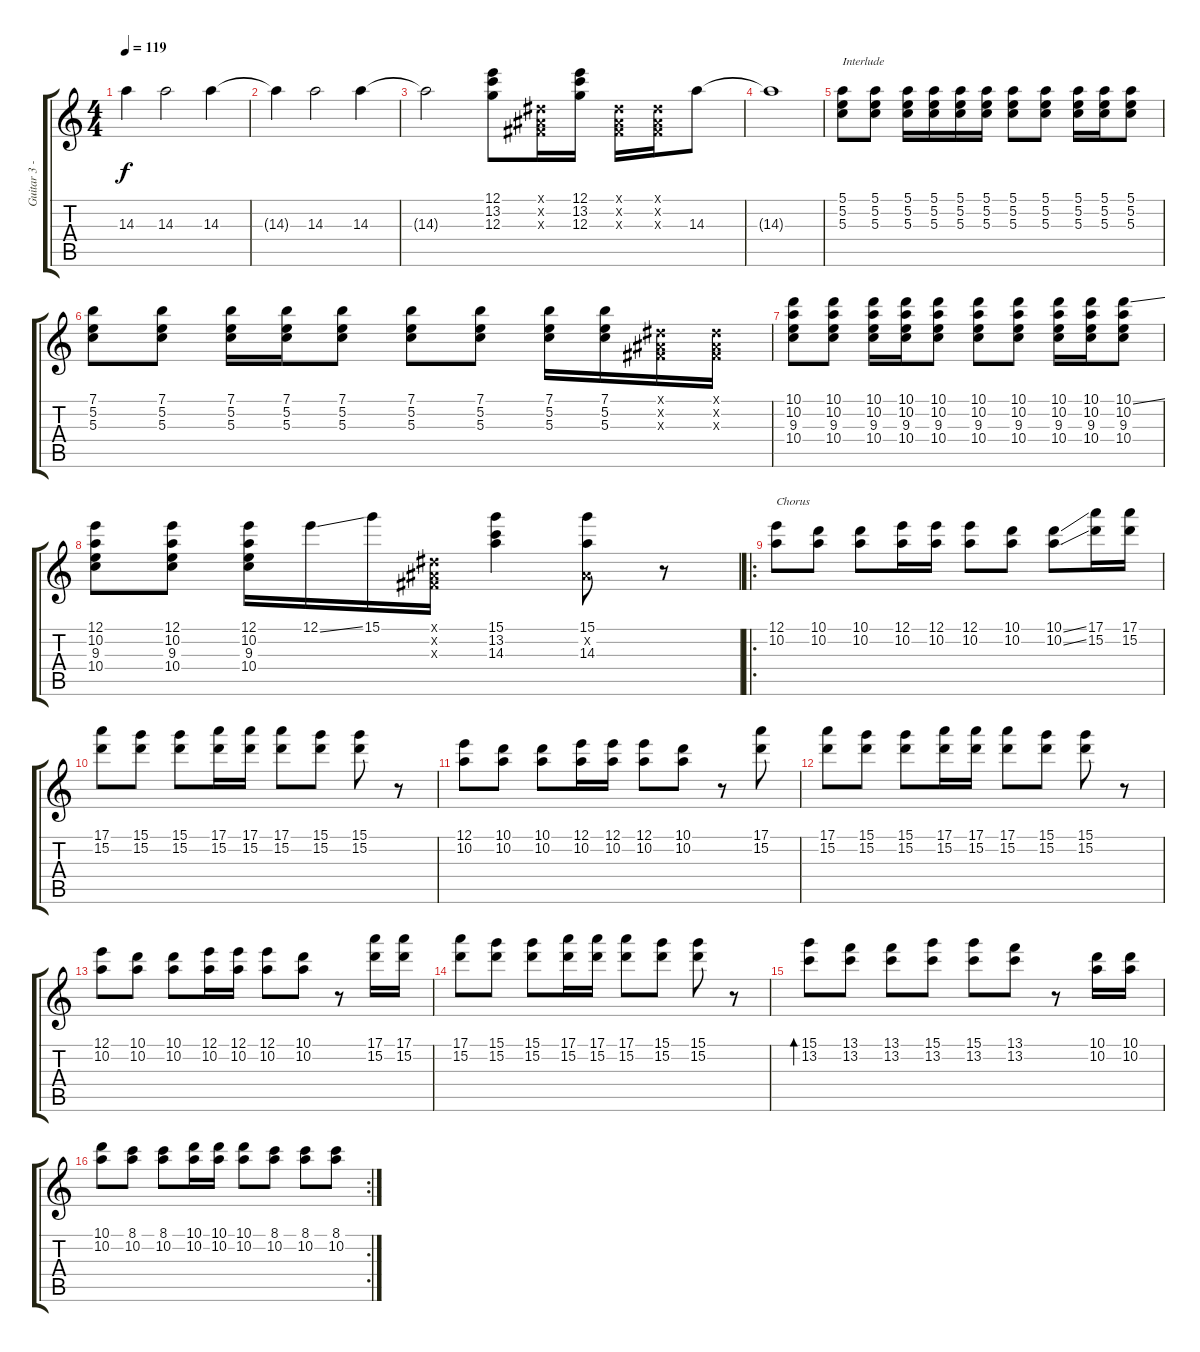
\track ("Guitar 3 - Slight Dist." "Guitar 3 -") {instrument distortionguitar}
\staff {score tabs}
\tuning (E4 B3 G3 D3 A2 E2) {hide}
\ts (4 4)
\tempo 119
\clef g2
\ks c
14.3{t}.4{dy f} 14.3.2 14.3.4 |
14.3{t}.4 14.3.2 14.3.4 |
14.3{t}.2 (12.1 13.2 12.3).8 (-1.1{x} -1.2{x} -1.3{x}).16 (12.1 13.2 12.3).16 (-1.1{x} -1.2{x} -1.3{x}).16 (-1.1{x} -1.2{x} -1.3{x}).16 14.3.8 |
14.3{t}.1 |
(5.1 5.2 5.3).8{txt "Interlude"} (5.1 5.2 5.3).8 (5.1 5.2 5.3).16 (5.1 5.2 5.3).16 (5.1 5.2 5.3).16 (5.1 5.2 5.3).16 (5.1 5.2 5.3).8 (5.1 5.2 5.3).8 (5.1 5.2 5.3).16 (5.1 5.2 5.3).16 (5.1 5.2 5.3).8 |
(7.1 5.2 5.3).8 (7.1 5.2 5.3).8 (7.1 5.2 5.3).16 (7.1 5.2 5.3).16 (7.1 5.2 5.3).8 (7.1 5.2 5.3).8 (7.1 5.2 5.3).8 (7.1 5.2 5.3).16 (7.1 5.2 5.3).16 (-1.1{x} -1.2{x} -1.3{x}).16 (-1.1{x} -1.2{x} -1.3{x}).16 |
(10.1 10.2 9.3 10.4).8 (10.1 10.2 9.3 10.4).8 (10.1 10.2 9.3 10.4).16 (10.1 10.2 9.3 10.4).16 (10.1 10.2 9.3 10.4).8 (10.1 10.2 9.3 10.4).8 (10.1 10.2 9.3 10.4).8 (10.1 10.2 9.3 10.4).16 (10.1 10.2 9.3 10.4).16 (10.1{ss} 10.2 9.3 10.4).8 |
(12.1 10.2 9.3 10.4).8 (12.1 10.2 9.3 10.4).8 (12.1 10.2 9.3 10.4).16 12.1{ss}.16 15.1.16 (-1.1{x} -1.2{x} -1.3{x}).16 (15.1 13.2 14.3).4 (15.1 -1.2{x} 14.3).8 r.8 |
\ro
(12.1 10.2).8{txt "Chorus"} (10.1 10.2).8 (10.1 10.2).8 (12.1 10.2).16 (12.1 10.2).16 (12.1 10.2).8 (10.1 10.2).8 (10.1{ss} 10.2{ss}).8 (17.1 15.2).16 (17.1 15.2).16 |
(17.1 15.2).8 (15.1 15.2).8 (15.1 15.2).8 (17.1 15.2).16 (17.1 15.2).16 (17.1 15.2).8 (15.1 15.2).8 (15.1 15.2).8 r.8 |
(12.1 10.2).8 (10.1 10.2).8 (10.1 10.2).8 (12.1 10.2).16 (12.1 10.2).16 (12.1 10.2).8 (10.1 10.2).8 r.8 (17.1 15.2).8 |
(17.1 15.2).8 (15.1 15.2).8 (15.1 15.2).8 (17.1 15.2).16 (17.1 15.2).16 (17.1 15.2).8 (15.1 15.2).8 (15.1 15.2).8 r.8 |
(12.1 10.2).8 (10.1 10.2).8 (10.1 10.2).8 (12.1 10.2).16 (12.1 10.2).16 (12.1 10.2).8 (10.1 10.2).8 r.8 (17.1 15.2).16 (17.1 15.2).16 |
(17.1 15.2).8 (15.1 15.2).8 (15.1 15.2).8 (17.1 15.2).16 (17.1 15.2).16 (17.1 15.2).8 (15.1 15.2).8 (15.1 15.2).8 r.8 |
(15.1 13.2).8{bd 240} (13.1 13.2).8 (13.1 13.2).8 (15.1 13.2).8 (15.1 13.2).8 (13.1 13.2).8 r.8 (10.1 10.2).16 (10.1 10.2).16 |
\rc 2
(10.1 10.2).8 (8.1 10.2).8 (8.1 10.2).8 (10.1 10.2).16 (10.1 10.2).16 (10.1 10.2).8 (8.1 10.2).8 (8.1 10.2).8 (8.1 10.2).8
